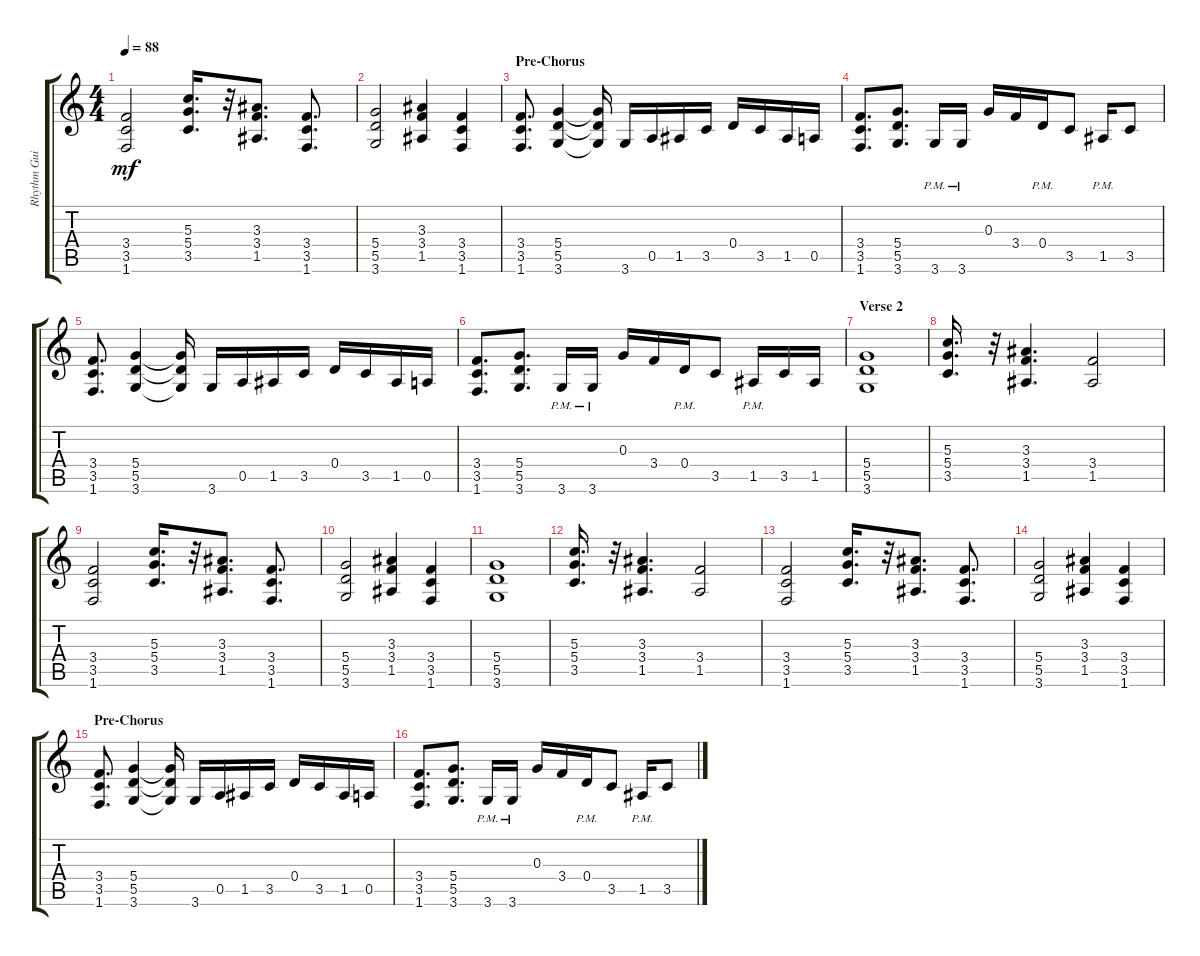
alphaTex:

\track ("Rhythm Guitar" "Rhythm Gui") {solo instrument distortionguitar}
\staff {score tabs}
\tuning (E4 B3 G3 D3 A2 E2) {hide}
\ts (4 4)
\tempo 88
\clef g2
\ks c
(3.4 3.5 1.6).2{dy mf} (5.3 5.4 3.5).16{d} r.32 (3.3 3.4 1.5).8{d} (3.4 3.5 1.6).8{d} |
(5.4 5.5 3.6).2 (3.3 3.4 1.5).4 (3.4 3.5 1.6).4 |
\section ("" "Pre-Chorus")
(3.4 3.5 1.6).8{d} (5.4 5.5 3.6).4 (5.4{t} 5.5{t} 3.6{t}).16 3.6.16 0.5.16 1.5.16 3.5.16 0.4.16 3.5.16 1.5.16 0.5.16 |
(3.4 3.5 1.6).8{d} (5.4 5.5 3.6).8{d} 3.6{pm}.16 3.6{pm}.16 0.3.16 3.4.16 0.4{pm}.16 3.5.8 1.5{pm}.16 3.5.8 |
(3.4 3.5 1.6).8{d} (5.4 5.5 3.6).4 (5.4{t} 5.5{t} 3.6{t}).16 3.6.16 0.5.16 1.5.16 3.5.16 0.4.16 3.5.16 1.5.16 0.5.16 |
(3.4 3.5 1.6).8{d} (5.4 5.5 3.6).8{d} 3.6{pm}.16 3.6{pm}.16 0.3.16 3.4.16 0.4{pm}.16 3.5.8 1.5{pm}.16 3.5.16 1.5.16 |
\section ("" "Verse 2")
(5.4 5.5 3.6).1 |
(5.3 5.4 3.5).16{d} r.32 (3.3 3.4 1.5).4{d} (3.4 1.5).2 |
(3.4 3.5 1.6).2 (5.3 5.4 3.5).16{d} r.32 (3.3 3.4 1.5).8{d} (3.4 3.5 1.6).8{d} |
(5.4 5.5 3.6).2 (3.3 3.4 1.5).4 (3.4 3.5 1.6).4 |
(5.4 5.5 3.6).1 |
(5.3 5.4 3.5).16{d} r.32 (3.3 3.4 1.5).4{d} (3.4 1.5).2 |
(3.4 3.5 1.6).2 (5.3 5.4 3.5).16{d} r.32 (3.3 3.4 1.5).8{d} (3.4 3.5 1.6).8{d} |
(5.4 5.5 3.6).2 (3.3 3.4 1.5).4 (3.4 3.5 1.6).4 |
\section ("" "Pre-Chorus")
(3.4 3.5 1.6).8{d} (5.4 5.5 3.6).4 (5.4{t} 5.5{t} 3.6{t}).16 3.6.16 0.5.16 1.5.16 3.5.16 0.4.16 3.5.16 1.5.16 0.5.16 |
(3.4 3.5 1.6).8{d} (5.4 5.5 3.6).8{d} 3.6{pm}.16 3.6{pm}.16 0.3.16 3.4.16 0.4{pm}.16 3.5.8 1.5{pm}.16 3.5.8
